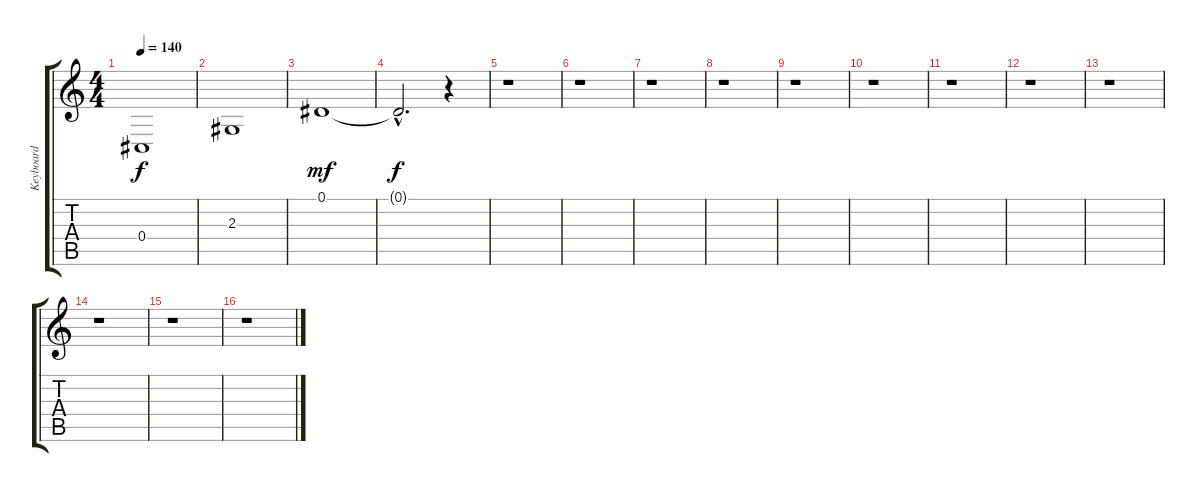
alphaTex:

\track ("Keyboard" "Keyboard") {instrument stringensemble1}
\staff {score tabs}
\tuning (Eb4 Bb3 Gb3 Db3 Ab2 Eb2) {hide}
\ts (4 4)
\tempo 140
\clef g2
\ks c
0.4.1{dy f instrument brasssection} |
2.3.1{instrument brasssection} |
0.1.1{dy mf instrument brasssection} |
0.1{hac t}.2{d dy f} r.4 |
r.1 |
r.1 |
r.1 |
r.1 |
r.1 |
r.1 |
r.1 |
r.1 |
r.1 |
r.1 |
r.1 |
r.1
